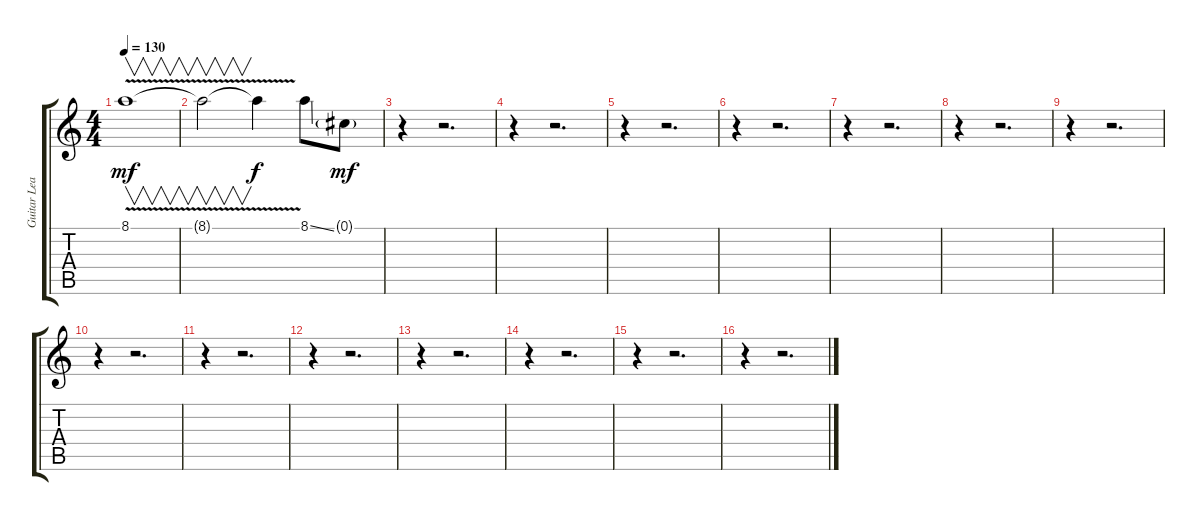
\track ("Guitar Lead" "Guitar Lea") {instrument distortionguitar}
\staff {score tabs}
\tuning (Db4 Ab3 E3 B2 Gb2 Db2) {hide}
\ts (4 4)
\tempo 130
\clef g2
\ks c
8.1{v}.1{v dy mf} |
8.1{v t}.2{v} 8.1{v t}.4{dy f} 8.1{ss}.8 0.1{g}.8{dy mf} |
r.4 r.2{d} |
r.4 r.2{d} |
r.4 r.2{d} |
r.4 r.2{d} |
r.4 r.2{d} |
r.4 r.2{d} |
r.4 r.2{d} |
r.4 r.2{d} |
r.4 r.2{d} |
r.4 r.2{d} |
r.4 r.2{d} |
r.4 r.2{d} |
r.4 r.2{d} |
r.4 r.2{d}
